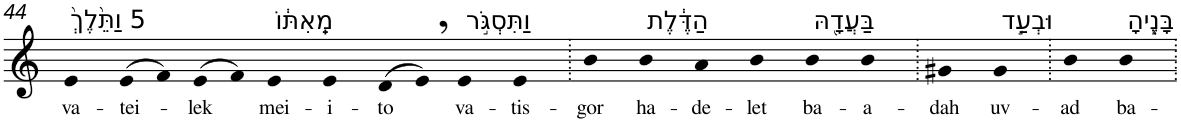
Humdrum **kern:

**kern	**text
*part1	*part1
*staff1	*staff1
*I"Piano	*
*I'Pno	*
!!LO:PB:g=z
*clefG2	*
*k[]	*
=44	=44
!LO:TX:a:t=5 וַתֵּ֙לֶךְ֙	!
!	!LO:LY:b
4e	va-
!	!LO:LY:b
(>8e	-tei-
8f)	.
!	!LO:LY:b
(>8e	-lek
8f)	.
!LO:TX:a:t=מֵֽאִתּ֔וֹ	!
!	!LO:LY:b
4e	mei-
!	!LO:LY:b
4e	-i-
!	!LO:LY:b
(>8d	-to
8e,)	.
!LO:TX:a:t=וַתִּסְגֹּ֣ר	!
!	!LO:LY:b
4e	va-
!	!LO:LY:b
4e	-tis-
=45.	=45.
!	!LO:LY:b
4b	-gor
!LO:TX:a:t=הַדֶּ֔לֶת	!
!	!LO:LY:b
4b	ha-
!	!LO:LY:b
4a	-de-
!	!LO:LY:b
4b	-let
!LO:TX:a:t=בַּעֲדָ֖הּ	!
!	!LO:LY:b
4b	ba-
!	!LO:LY:b
4b	-a-
=46.	=46.
!	!LO:LY:b
4g#X	-dah
!LO:TX:a:t=וּבְעַ֣ד	!
!	!LO:LY:b
4g#	uv-
=47.	=47.
!	!LO:LY:b
4b	-ad
!LO:TX:a:t=בָּנֶ֑יהָ	!
!	!LO:LY:b
4b	ba-
=.	=.
*-	*-
